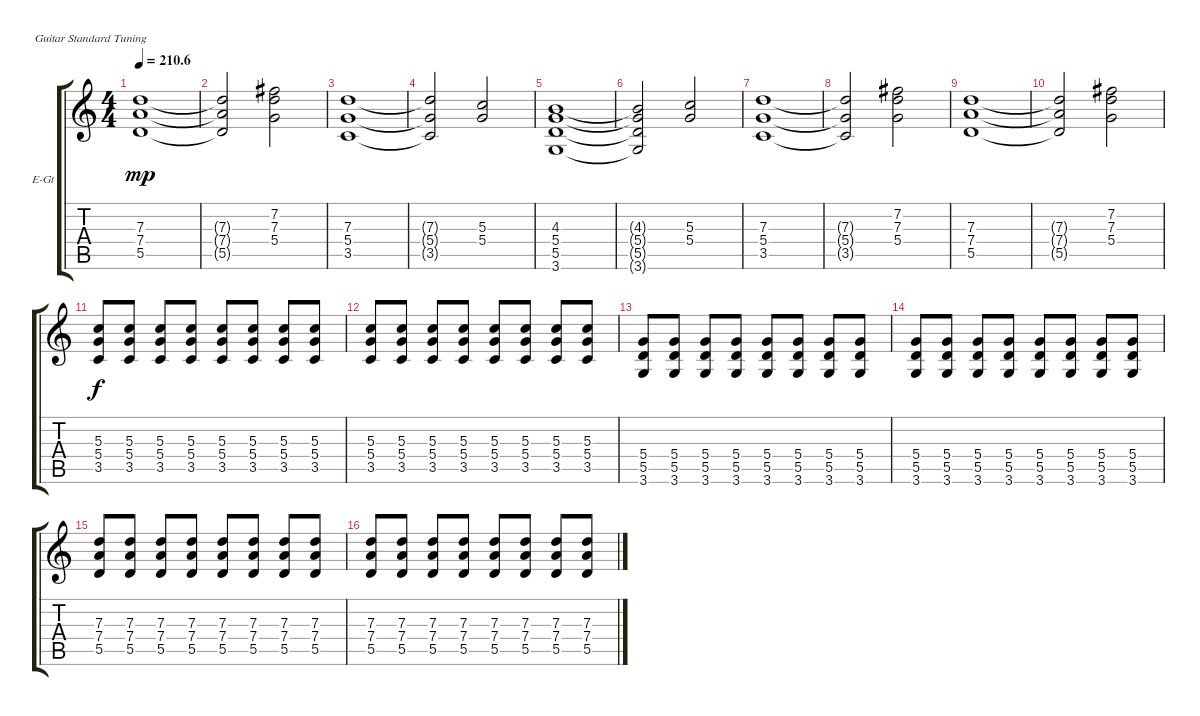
\defaultSystemsLayout 4
\bracketExtendMode groupsimilarinstruments
\firstSystemTrackNameOrientation horizontal
\otherSystemsTrackNameOrientation horizontal
\track ("Electric Guitar" "E-Gt") {instrument overdrivenguitar}
\staff {score tabs}
\tuning (E4 B3 G3 D3 A2 E2)
\ts (4 4)
\tempo
210.6
\accidentals auto
\clef g2
\ottava regular
\simile none
\ks c
(7.3 7.4 5.5).1{dy mp} |
(7.3{t} 7.4{t} 5.5{t}).2 (5.4 7.3 7.2).2 |
(7.3 5.4 3.5).1 |
(7.3{t} 5.4{t} 3.5{t}).2 (5.3 5.4).2 |
(5.4 5.5 4.3 3.6).1 |
(5.4{t} 5.5{t} 4.3{t} 3.6{t}).2 (5.4 5.3).2 |
(7.3 5.4 3.5).1 |
(7.3{t} 5.4{t} 3.5{t}).2 (7.3 7.2 5.4).2 |
(7.3 7.4 5.5).1 |
(7.3{t} 7.4{t} 5.5{t}).2 (5.4 7.3 7.2).2 |
(3.5 5.4 5.3).8{dy f} (5.3 5.4 3.5).8 (5.3 5.4 3.5).8 (5.3 5.4 3.5).8 (5.3 5.4 3.5).8 (5.3 5.4 3.5).8 (5.3 5.4 3.5).8 (5.3 5.4 3.5).8 |
(5.3 5.4 3.5).8 (5.3 5.4 3.5).8 (5.3 5.4 3.5).8 (5.3 5.4 3.5).8 (5.3 5.4 3.5).8 (5.3 5.4 3.5).8 (5.3 5.4 3.5).8 (5.3 5.4 3.5).8 |
(5.4 5.5 3.6).8 (5.4 5.5 3.6).8 (5.4 5.5 3.6).8 (5.4 5.5 3.6).8 (5.4 5.5 3.6).8 (5.4 5.5 3.6).8 (5.4 5.5 3.6).8 (5.4 5.5 3.6).8 |
(5.4 5.5 3.6).8 (5.4 5.5 3.6).8 (5.4 5.5 3.6).8 (5.4 5.5 3.6).8 (5.4 5.5 3.6).8 (5.4 5.5 3.6).8 (5.4 5.5 3.6).8 (5.4 5.5 3.6).8 |
(7.3 7.4 5.5).8 (5.5 7.3 7.4).8 (5.5 7.3 7.4).8 (5.5 7.3 7.4).8 (5.5 7.3 7.4).8 (5.5 7.3 7.4).8 (5.5 7.3 7.4).8 (5.5 7.3 7.4).8 |
(5.5 7.3 7.4).8 (5.5 7.3 7.4).8 (5.5 7.3 7.4).8 (5.5 7.3 7.4).8 (5.5 7.3 7.4).8 (5.5 7.3 7.4).8 (5.5 7.4 7.3).8 (5.5 7.4 7.3).8
